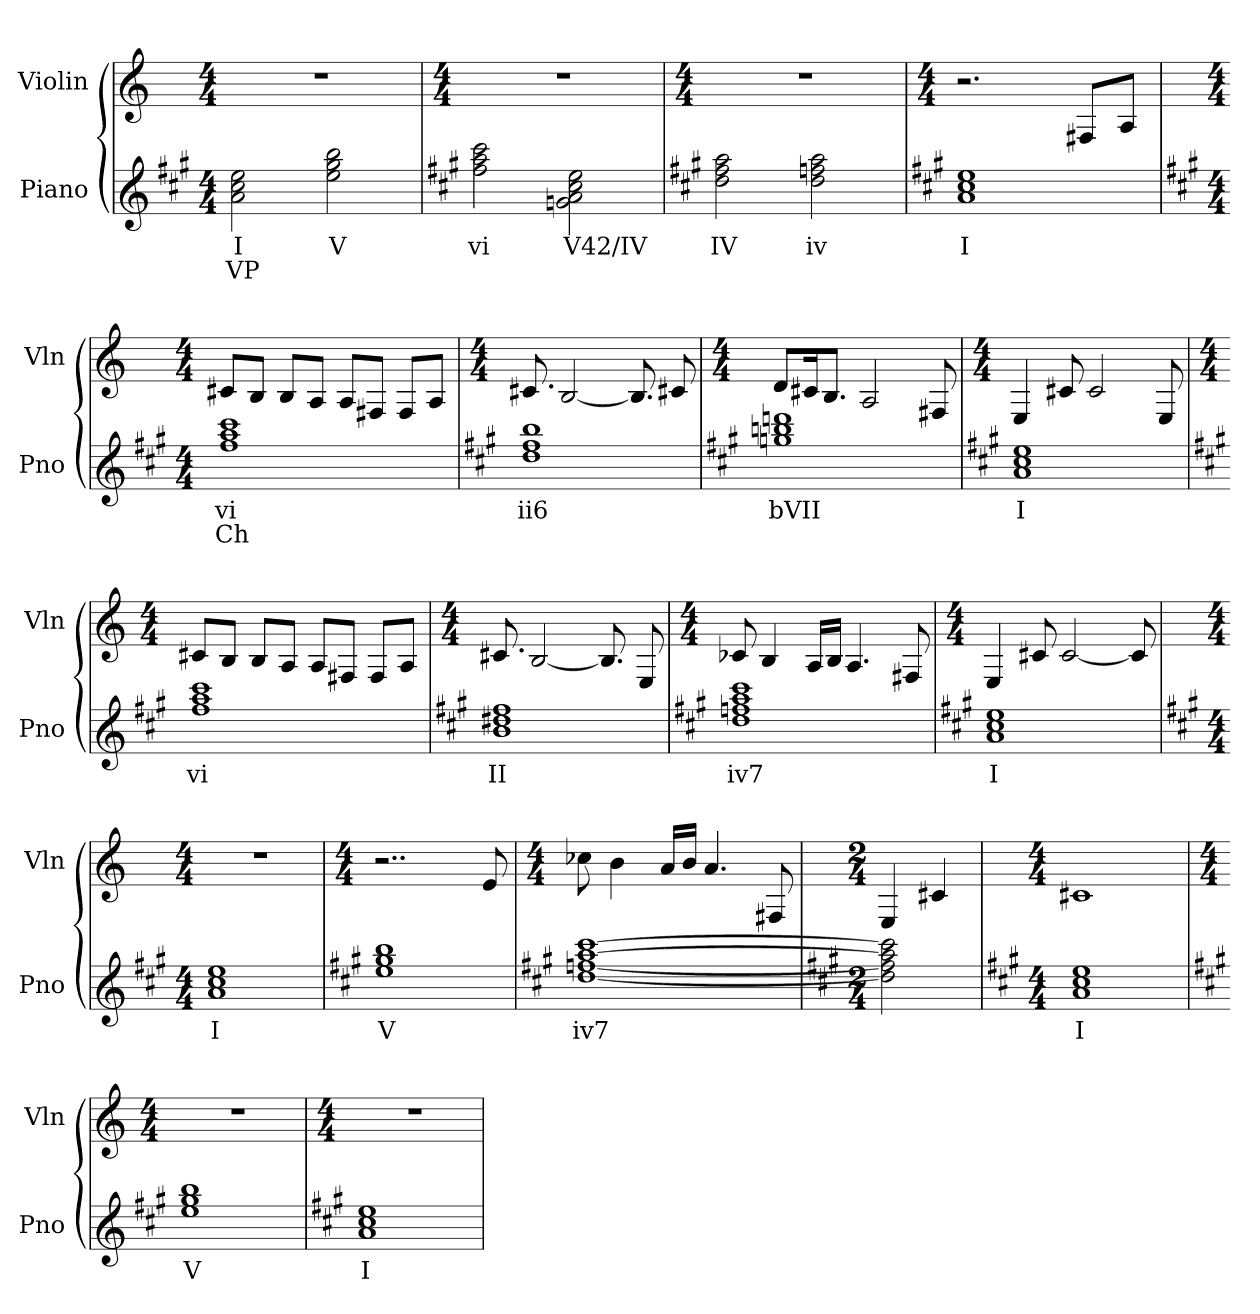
**kern	**text	**text	**kern
*part2	*part2	*part2	*part1
*staff2	*staff2	*staff2	*staff1
*I"Piano	*	*	*I"Violin
*I'Pno	*	*	*I'Vln
*k[f#c#g#]	*	*	*
*A:	*	*	*
*M4/4	*	*	*M4/4
=	=	=	=
2a 2cc# 2ee	I	VP	1r
2ee 2gg# 2bb	V	.	.
=	=	=	=
*k[f#c#g#]	*	*	*
*A:	*	*	*
*	*	*	*M4/4
2ff# 2aa 2ccc#	vi	.	1r
2gn 2a 2cc# 2ee	V42/IV	.	.
=	=	=	=
*k[f#c#g#]	*	*	*
*A:	*	*	*
*	*	*	*M4/4
2dd 2ff# 2aa	IV	.	1r
2dd 2ffn 2aa	iv	.	.
=	=	=	=
*k[f#c#g#]	*	*	*
*A:	*	*	*
*	*	*	*M4/4
1a 1cc# 1ee	I	.	2.r
.	.	.	8F#XL
.	.	.	8AJ
=	=	=	=
*k[f#c#g#]	*	*	*
*A:	*	*	*
*M4/4	*	*	*M4/4
1ff# 1aa 1ccc#	vi	Ch	8c#XL
.	.	.	8BJ
.	.	.	8BL
.	.	.	8AJ
.	.	.	8AL
.	.	.	8F#XJ
.	.	.	8F#L
.	.	.	8AJ
=	=	=	=
*k[f#c#g#]	*	*	*
*A:	*	*	*
*	*	*	*M4/4
1dd 1ff# 1bb	ii6	.	8.c#X
.	.	.	[2B
.	.	.	8.B]
.	.	.	8c#X
=	=	=	=
*k[f#c#g#]	*	*	*
*A:	*	*	*
*	*	*	*M4/4
1ggn 1bbn 1dddn	bVII	.	8dL
.	.	.	16c#XK
.	.	.	8.BJ
.	.	.	2A
.	.	.	8F#X
=	=	=	=
*k[f#c#g#]	*	*	*
*A:	*	*	*
*	*	*	*M4/4
1a 1cc# 1ee	I	.	4E
.	.	.	8c#X
.	.	.	2c#
.	.	.	8E
=	=	=	=
*k[f#c#g#]	*	*	*
*A:	*	*	*
*	*	*	*M4/4
1ff# 1aa 1ccc#	vi	.	8c#XL
.	.	.	8BJ
.	.	.	8BL
.	.	.	8AJ
.	.	.	8AL
.	.	.	8F#XJ
.	.	.	8F#L
.	.	.	8AJ
=	=	=	=
*k[f#c#g#]	*	*	*
*A:	*	*	*
*	*	*	*M4/4
1b 1dd#X 1ff#	II	.	8.c#X
.	.	.	[2B
.	.	.	8.B]
.	.	.	8E
=	=	=	=
*k[f#c#g#]	*	*	*
*A:	*	*	*
*	*	*	*M4/4
1dd 1ffn 1aa 1ccc#	iv7	.	8c-X
.	.	.	4B
.	.	.	16ALL
.	.	.	16BJJ
.	.	.	4.A
.	.	.	8F#X
=	=	=	=
*k[f#c#g#]	*	*	*
*A:	*	*	*
*	*	*	*M4/4
1a 1cc# 1ee	I	.	4E
.	.	.	8c#X
.	.	.	[2c#
.	.	.	8c#]
=	=	=	=
*k[f#c#g#]	*	*	*
*A:	*	*	*
*M4/4	*	*	*M4/4
1a 1cc# 1ee	I	.	1r
=	=	=	=
*k[f#c#g#]	*	*	*
*A:	*	*	*
*	*	*	*M4/4
1ee 1gg# 1bb	V	.	2..r
.	.	.	8e
=	=	=	=
*k[f#c#g#]	*	*	*
*A:	*	*	*
*	*	*	*M4/4
[1dd [1ffn [1aa [1ccc#	iv7	.	8cc-X
.	.	.	4b
.	.	.	16aLL
.	.	.	16bJJ
.	.	.	4.a
.	.	.	8F#X
=	=	=	=
*k[f#c#g#]	*	*	*
*A:	*	*	*
*M2/4	*	*	*M2/4
2dd] 2ffn] 2aa] 2ccc#]	.	.	4E
.	.	.	4c#X
=	=	=	=
*k[f#c#g#]	*	*	*
*A:	*	*	*
*M4/4	*	*	*M4/4
1a 1cc# 1ee	I	.	1c#X
=	=	=	=
*k[f#c#g#]	*	*	*
*A:	*	*	*
*	*	*	*M4/4
1ee 1gg# 1bb	V	.	1r
=	=	=	=
*k[f#c#g#]	*	*	*
*A:	*	*	*
*	*	*	*M4/4
1a 1cc# 1ee	I	.	1r
=	=	=	=
*-	*-	*-	*-
